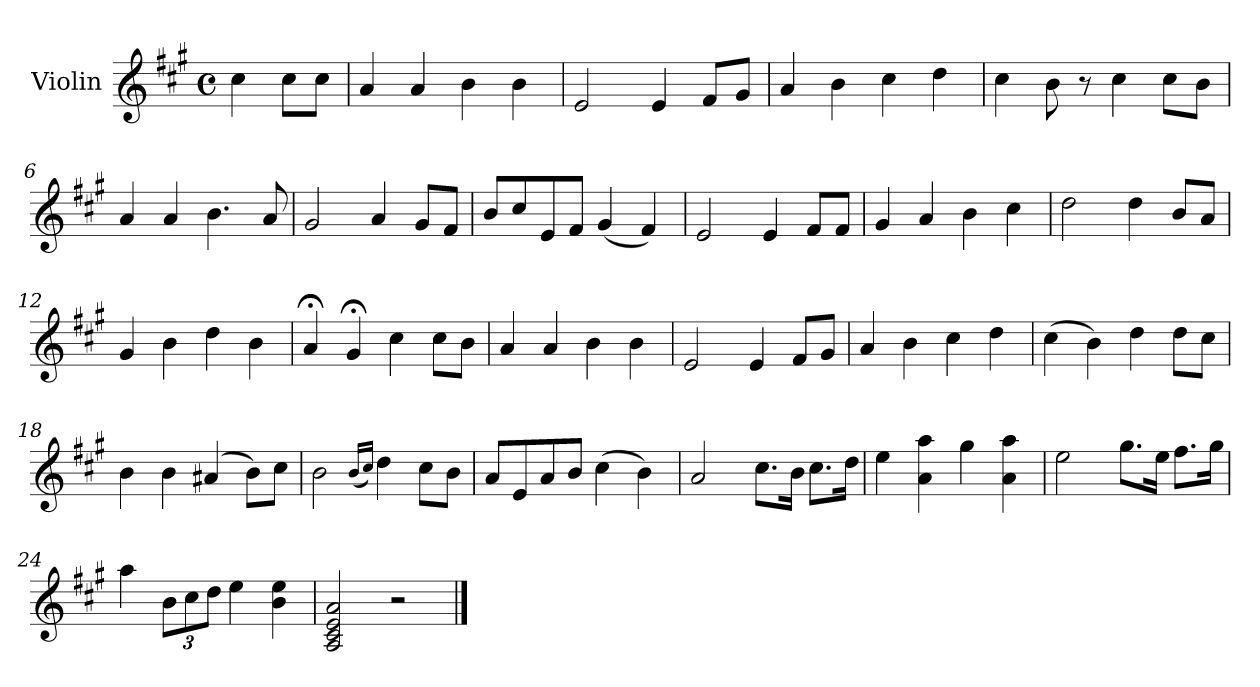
**kern
*part1
*staff1
*I"Violin
*I'Vln.
*clefG2
*k[f#c#g#]
*M4/4
*met(c)
=1
4cc#\
8cc#\L
8cc#\J
=2
4a/
4a/
4b\
4b\
=3
2e/
4e/
8f#/L
8g#/J
=4
4a/
4b\
4cc#\
4dd\
=5
4cc#\
8b\
8r
4cc#\
8cc#\L
8b\J
=6
4a/
4a/
4.b\
8a/
!!LO:LB:g=z
=7
2g#/
4a/
8g#/L
8f#/J
=8
8b/L
8cc#/
8e/
8f#/J
(<4g#/
4f#/)
=9
2e/
4e/
8f#/L
8f#/J
=10
4g#/
4a/
4b\
4cc#\
=11
2dd\
4dd\
8b/L
8a/J
=12
4g#/
4b\
4dd\
4b\
!!LO:LB:g=z
=13
4a;</
4g#;</
4cc#\
8cc#\L
8b\J
=14
4a/
4a/
4b\
4b\
=15
2e/
4e/
8f#/L
8g#/J
=16
4a/
4b\
4cc#\
4dd\
=17
(>4cc#\
4b\)
4dd\
8dd\L
8cc#\J
=18
4b\
4b\
(>4a#X/
8b\L)
8cc#\J
!!LO:LB:g=z
=19
2b\
(<16qqb/LL
16qqcc#/JJ)
4dd\
8cc#\L
8b\J
=20
8a/L
8e/
8a/
8b/J
(>4cc#\
4b\)
=21
2a/
8.cc#\L
16b\Jk
8.cc#\L
16dd\Jk
=22
4ee\
4a\ 4aa\
4gg#\
4a\ 4aa\
=23
2ee\
8.gg#\L
16ee\Jk
8.ff#\L
16gg#\Jk
!!LO:LB:g=z
=24
4aa\
*Xbrackettup
12b\L
12cc#\
12dd\J
4ee\
4b\ 4ee\
=25
2A/ 2c#/ 2e/ 2a/
2r
==
*-
